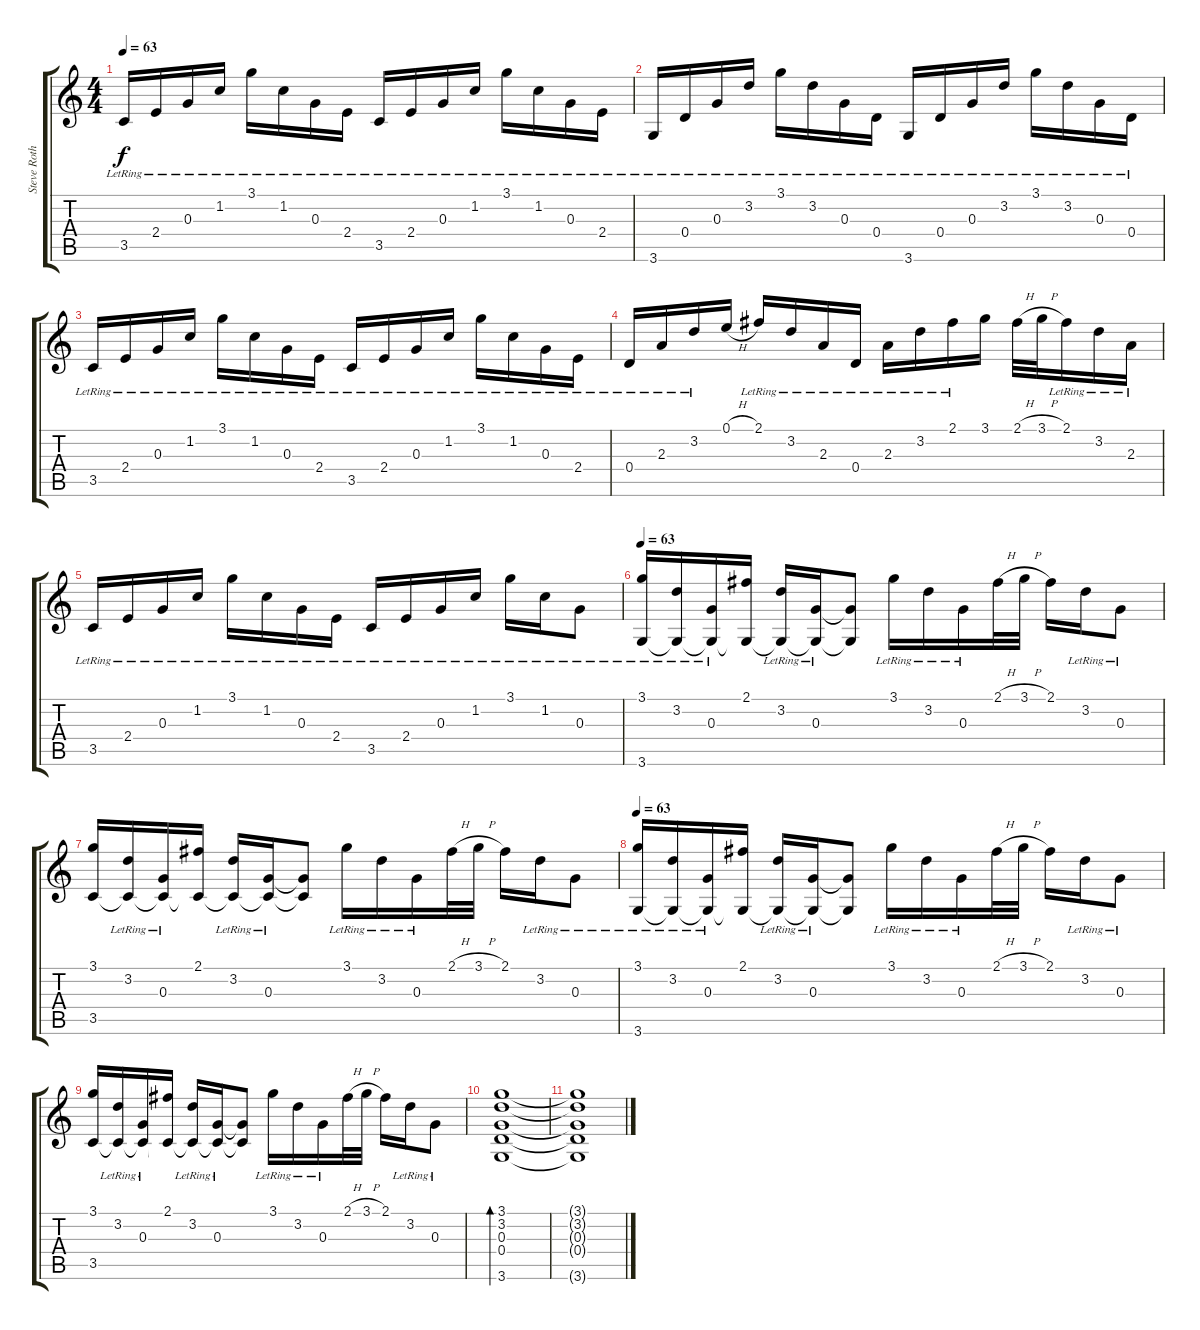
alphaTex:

\track ("Steve Rothery" "Steve Roth") {instrument electricguitarmuted}
\staff {score tabs}
\tuning (E4 B3 G3 D3 A2 E2) {hide}
\ts (4 4)
\tempo 63
\clef g2
\ks c
3.5{lr}.16{dy f} 2.4{lr}.16 0.3{lr}.16 1.2{lr}.16 3.1{lr}.16 1.2{lr}.16 0.3{lr}.16 2.4{lr}.16 3.5{lr}.16 2.4{lr}.16 0.3{lr}.16 1.2{lr}.16 3.1{lr}.16 1.2{lr}.16 0.3{lr}.16 2.4{lr}.16 |
3.6{lr}.16 0.4{lr}.16 0.3{lr}.16 3.2{lr}.16 3.1{lr}.16 3.2{lr}.16 0.3{lr}.16 0.4{lr}.16 3.6{lr}.16 0.4{lr}.16 0.3{lr}.16 3.2{lr}.16 3.1{lr}.16 3.2{lr}.16 0.3{lr}.16 0.4{lr}.16 |
3.5{lr}.16 2.4{lr}.16 0.3{lr}.16 1.2{lr}.16 3.1{lr}.16 1.2{lr}.16 0.3{lr}.16 2.4{lr}.16 3.5{lr}.16 2.4{lr}.16 0.3{lr}.16 1.2{lr}.16 3.1{lr}.16 1.2{lr}.16 0.3{lr}.16 2.4{lr}.16 |
0.4{lr}.16 2.3{lr}.16 3.2{lr}.16 0.1{h}.16 2.1{lr}.16 3.2{lr}.16 2.3{lr}.16 0.4{lr}.16 2.3{lr}.16 3.2{lr}.16 2.1{lr}.16 3.1.16 2.1{h}.32 3.1{h}.32 2.1{lr}.16 3.2{lr}.16 2.3{lr}.16 |
3.5{lr}.16 2.4{lr}.16 0.3{lr}.16 1.2{lr}.16 3.1{lr}.16 1.2{lr}.16 0.3{lr}.16 2.4{lr}.16 3.5{lr}.16 2.4{lr}.16 0.3{lr}.16 1.2{lr}.16 3.1{lr}.16 1.2{lr}.16 0.3{lr}.8 |
\tempo 63
(3.1{lr} 3.6).16{instrument electricguitarmuted} (3.2{lr} 3.6{t}).16 (0.3{lr} 3.6{t}).16 (2.1 3.6{t}).16 (3.2{lr} 3.6{t}).16 (0.3{lr} 3.6{t}).16 (0.3{t} 3.6{t}).8 3.1{lr}.16 3.2{lr}.16 0.3{lr}.16 2.1{h}.32 3.1{h}.32 2.1.16 3.2{lr}.16 0.3{lr}.8 |
(3.1 3.5).16 (3.2{lr} 3.5{t}).16 (0.3{lr} 3.5{t}).16 (2.1 3.5{t}).16 (3.2{lr} 3.5{t}).16 (0.3{lr} 3.5{t}).16 (0.3{t} 3.5{t}).8 3.1{lr}.16 3.2{lr}.16 0.3{lr}.16 2.1{h}.32 3.1{h}.32 2.1.16 3.2{lr}.16 0.3{lr}.8 |
\tempo 63
(3.1{lr} 3.6).16{instrument electricguitarmuted} (3.2{lr} 3.6{t}).16 (0.3{lr} 3.6{t}).16 (2.1 3.6{t}).16 (3.2{lr} 3.6{t}).16 (0.3{lr} 3.6{t}).16 (0.3{t} 3.6{t}).8 3.1{lr}.16 3.2{lr}.16 0.3{lr}.16 2.1{h}.32 3.1{h}.32 2.1.16 3.2{lr}.16 0.3{lr}.8 |
(3.1 3.5).16 (3.2{lr} 3.5{t}).16 (0.3{lr} 3.5{t}).16 (2.1 3.5{t}).16 (3.2{lr} 3.5{t}).16 (0.3{lr} 3.5{t}).16 (0.3{t} 3.5{t}).8 3.1{lr}.16 3.2{lr}.16 0.3{lr}.16 2.1{h}.32 3.1{h}.32 2.1.16 3.2{lr}.16 0.3{lr}.8 |
(3.1 3.2 0.3 0.4 3.6).1{bd 480} |
(3.1{t} 3.2{t} 0.3{t} 0.4{t} 3.6{t}).1
